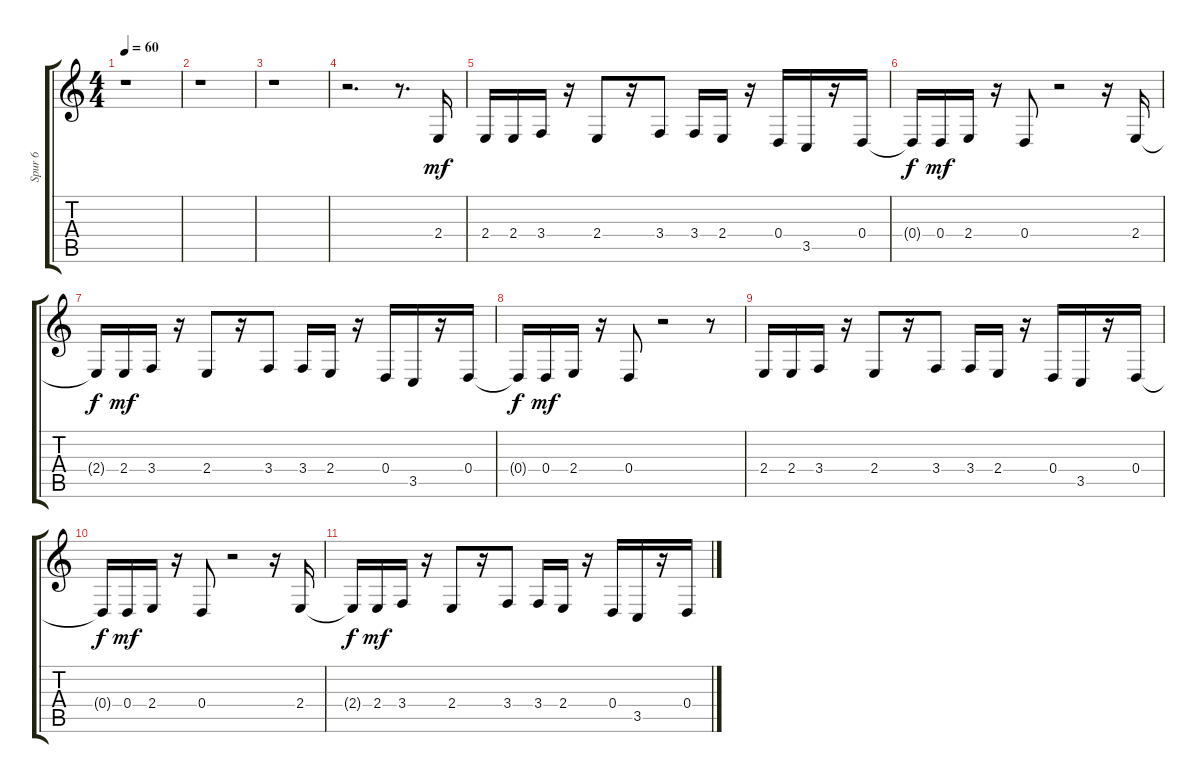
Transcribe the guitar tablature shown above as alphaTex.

\track ("Spur 6" "Spur 6") {instrument acousticgrandpiano}
\staff {score tabs}
\tuning (E4 B3 G3 D3 A2 E2) {hide}
\ts (4 4)
\tempo 60
\clef g2
\ks c
r.1{dy mf} |
r.1 |
r.1 |
r.2{d} r.8{d} 2.4.16 |
2.4.16 2.4.16 3.4.16 r.16 2.4.8 r.16 3.4.8 3.4.16 2.4.16 r.16 0.4.16 3.5.16 r.16 0.4.16 |
0.4{t}.16{dy f} 0.4.16{dy mf} 2.4.16 r.16 0.4.8 r.2 r.16 2.4.16 |
2.4{t}.16{dy f} 2.4.16{dy mf} 3.4.16 r.16 2.4.8 r.16 3.4.8 3.4.16 2.4.16 r.16 0.4.16 3.5.16 r.16 0.4.16 |
0.4{t}.16{dy f} 0.4.16{dy mf} 2.4.16 r.16 0.4.8 r.2 r.8 |
2.4.16 2.4.16 3.4.16 r.16 2.4.8 r.16 3.4.8 3.4.16 2.4.16 r.16 0.4.16 3.5.16 r.16 0.4.16 |
0.4{t}.16{dy f} 0.4.16{dy mf} 2.4.16 r.16 0.4.8 r.2 r.16 2.4.16 |
2.4{t}.16{dy f} 2.4.16{dy mf} 3.4.16 r.16 2.4.8 r.16 3.4.8 3.4.16 2.4.16 r.16 0.4.16 3.5.16 r.16 0.4.16
